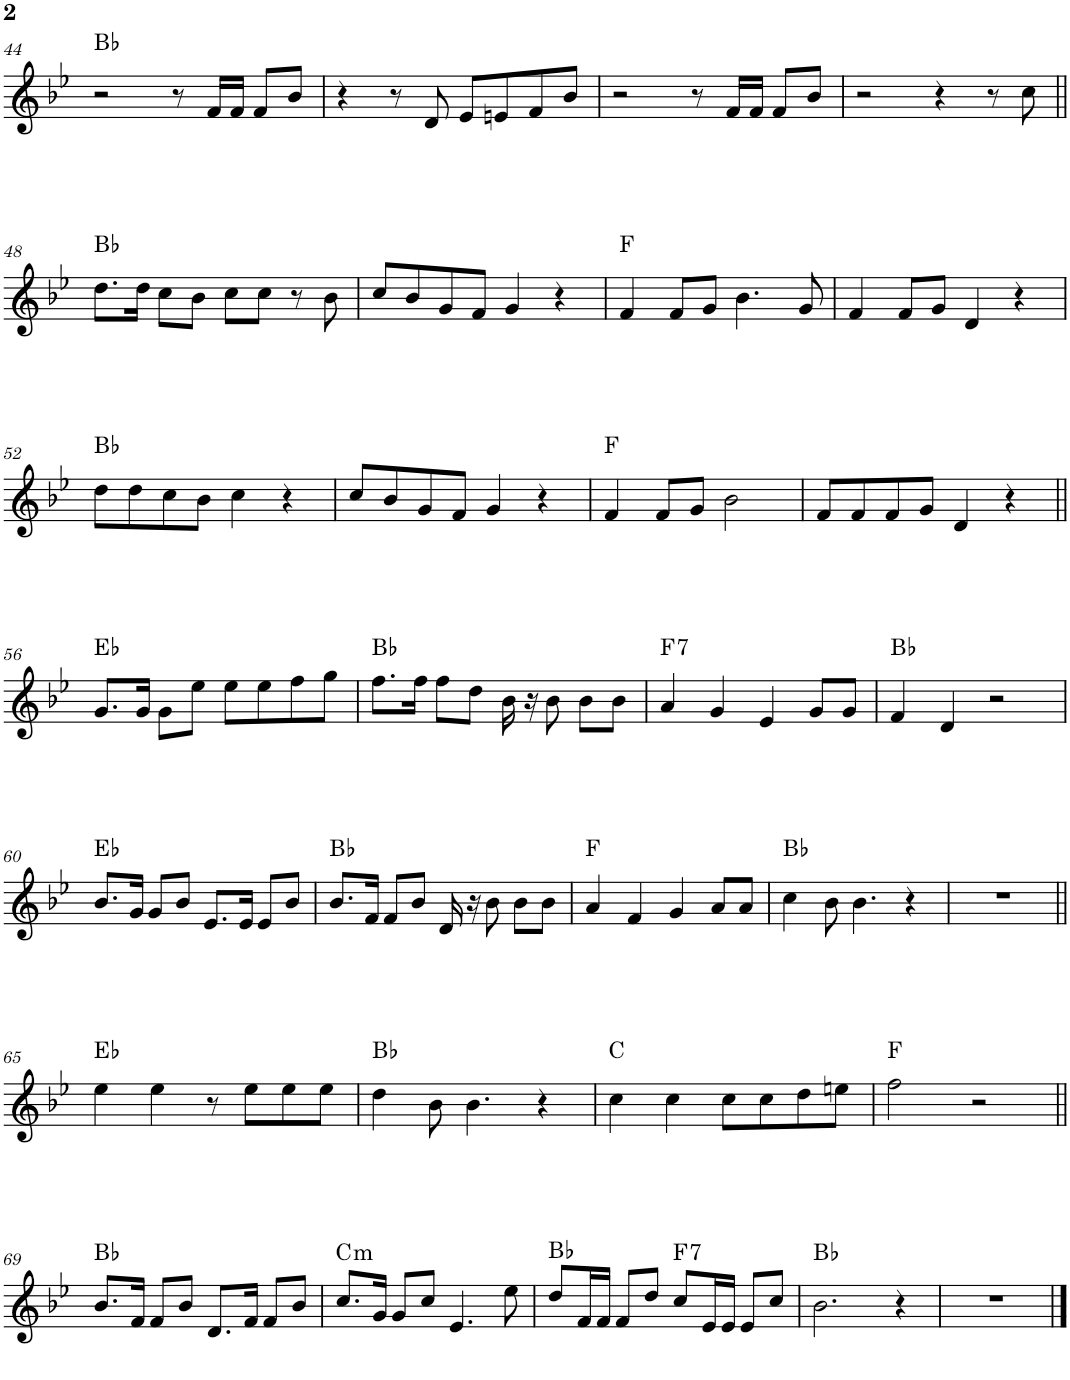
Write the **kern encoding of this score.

**kern	**harte
*part1	*part1
*staff1	*
*I"Piano	*
*I'Pno.	*
!!LO:PB:g=z
*clefG2	*
*k[b-e-]	*
*M4/4	*
=44	=44
2r	Bb:maj
8r	.
16f/LL	.
16f/JJ	.
8f/L	.
8b-/J	.
=45	=45
4r	.
8r	.
8d/	.
8e-/L	.
8en/	.
8f/	.
8b-/J	.
=46	=46
2r	.
8r	.
16f/LL	.
16f/JJ	.
8f/L	.
8b-/J	.
=47	=47
2r	.
4r	.
8r	.
8cc\	.
!!LO:LB:g=z
=48||	=48||
8.dd\L	Bb:maj
16dd\Jk	.
8cc\L	.
8b-\J	.
8cc\L	.
8cc\J	.
8r	.
8b-\	.
=49	=49
8cc/L	.
8b-/	.
8g/	.
8f/J	.
4g/	.
4r	.
=50	=50
4f/	F:maj
8f/L	.
8g/J	.
4.b-\	.
8g/	.
=51	=51
4f/	.
8f/L	.
8g/J	.
4d/	.
4r	.
!!LO:LB:g=z
=52	=52
8dd\L	Bb:maj
8dd\	.
8cc\	.
8b-\J	.
4cc\	.
4r	.
=53	=53
8cc/L	.
8b-/	.
8g/	.
8f/J	.
4g/	.
4r	.
=54	=54
4f/	F:maj
8f/L	.
8g/J	.
2b-\	.
=55	=55
8f/L	.
8f/	.
8f/	.
8g/J	.
4d/	.
4r	.
!!LO:LB:g=z
=56||	=56||
8.g/L	Eb:maj
16g/Jk	.
8g\L	.
8ee-\J	.
8ee-\L	.
8ee-\	.
8ff\	.
8gg\J	.
=57	=57
8.ff\L	Bb:maj
16ff\Jk	.
8ff\L	.
8dd\J	.
16b-\	.
16r	.
8b-\	.
8b-\L	.
8b-\J	.
=58	=58
!	!LO:H:kt=7
4a/	F:7
4g/	.
4e-/	.
8g/L	.
8g/J	.
=59	=59
4f/	Bb:maj
4d/	.
2r	.
!!LO:LB:g=z
=60	=60
8.b-/L	Eb:maj
16g/Jk	.
8g/L	.
8b-/J	.
8.e-/L	.
16e-/Jk	.
8e-/L	.
8b-/J	.
=61	=61
8.b-/L	Bb:maj
16f/Jk	.
8f/L	.
8b-/J	.
16d/	.
16r	.
8b-\	.
8b-\L	.
8b-\J	.
=62	=62
4a/	F:maj
4f/	.
4g/	.
8a/L	.
8a/J	.
=63	=63
4cc\	Bb:maj
8b-\	.
4.b-\	.
4r	.
=64	=64
1r	.
!!LO:LB:g=z
=65||	=65||
4ee-\	Eb:maj
4ee-\	.
8r	.
8ee-\L	.
8ee-\	.
8ee-\J	.
=66	=66
4dd\	Bb:maj
8b-\	.
4.b-\	.
4r	.
=67	=67
4cc\	C:maj
4cc\	.
8cc\L	.
8cc\	.
8dd\	.
8een\J	.
=68	=68
2ff\	F:maj
2r	.
!!LO:LB:g=z
=69||	=69||
8.b-/L	Bb:maj
16f/Jk	.
8f/L	.
8b-/J	.
8.d/L	.
16f/Jk	.
8f/L	.
8b-/J	.
=70	=70
!	!LO:H:kt=m
8.cc/L	C:min
16g/Jk	.
8g/L	.
8cc/J	.
4.e-/	.
8ee-\	.
=71	=71
8dd/L	Bb:maj
16f/L	.
16f/JJ	.
8f/L	.
8dd/J	.
!	!LO:H:kt=7
8cc/L	F:7
16e-/L	.
16e-/JJ	.
8e-/L	.
8cc/J	.
=72	=72
2.b-\	Bb:maj
4r	.
=73	=73
1r	.
==	==
*-	*-
